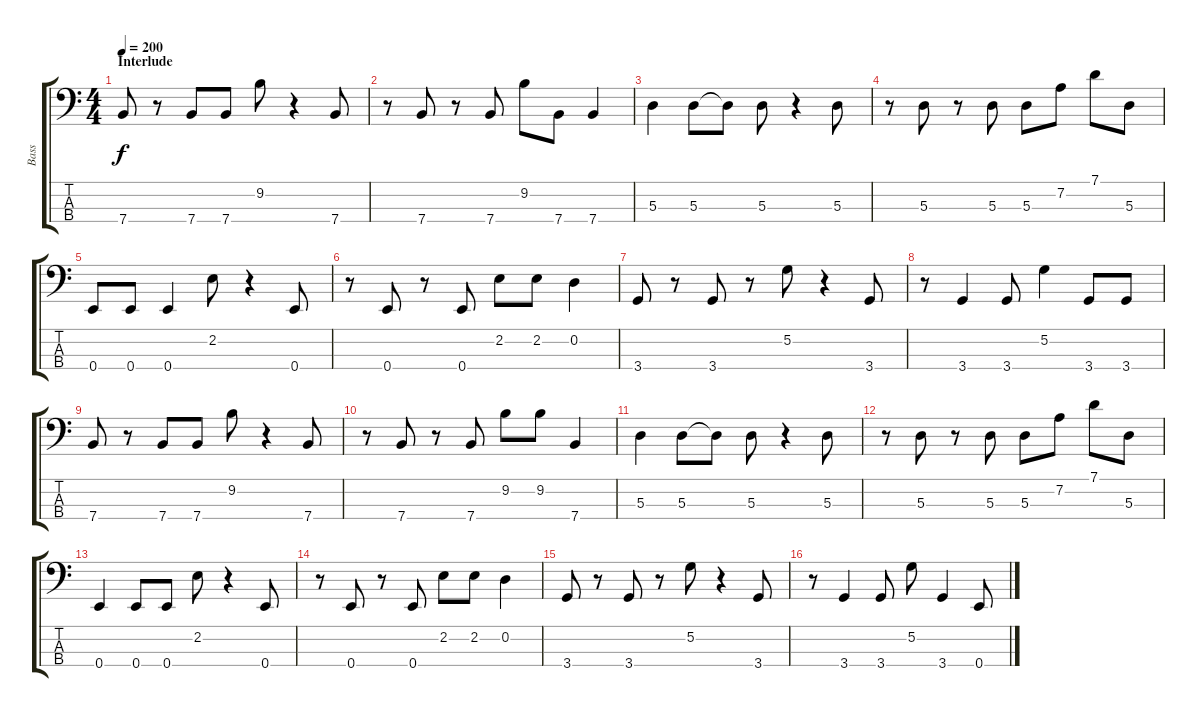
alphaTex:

\track ("Bass" "Bass") {instrument electricbassfinger}
\staff {score tabs}
\tuning (G2 D2 A1 E1) {hide}
\ts (4 4)
\section ("" "Interlude")
\tempo 200
\clef f4
\ks c
7.4.8{dy f instrument slapbass2} r.8 7.4.8{instrument electricbassfinger} 7.4.8 9.2.8{instrument slapbass1} r.4 7.4.8{instrument electricbassfinger} |
r.8 7.4.8 r.8 7.4.8 9.2.8{instrument slapbass1} 7.4.8{instrument electricbasspick} 7.4.4{instrument electricbassfinger} |
5.3.4{instrument electricbasspick} 5.3.8{instrument electricbassfinger} 5.3{t}.8 5.3.8 r.4 5.3.8 |
r.8 5.3.8 r.8 5.3.8 5.3.8 7.2.8{instrument slapbass2} 7.1.8{instrument slapbass1} 5.3.8{instrument electricbasspick} |
0.4.8{instrument electricbasspick} 0.4.8 0.4.4{instrument electricbassfinger} 2.2.8{instrument slapbass1} r.4 0.4.8{instrument electricbassfinger} |
r.8 0.4.8 r.8 0.4.8 2.2.8{instrument slapbass1} 2.2.8 0.2.4{instrument electricbassfinger} |
3.4.8 r.8 3.4.8 r.8 5.2.8{instrument slapbass1} r.4 3.4.8{instrument electricbassfinger} |
r.8 3.4.4 3.4.8 5.2.4{instrument slapbass1} 3.4.8{instrument electricbasspick} 3.4.8 |
7.4.8{instrument electricbassfinger} r.8 7.4.8 7.4.8 9.2.8{instrument slapbass1} r.4 7.4.8{instrument electricbasspick} |
r.8 7.4.8{instrument electricbassfinger} r.8 7.4.8 9.2.8{instrument slapbass1} 9.2.8 7.4.4{instrument electricbasspick} |
5.3.4{instrument electricbasspick} 5.3.8{instrument electricbassfinger} 5.3{t}.8 5.3.8 r.4 5.3.8 |
r.8 5.3.8 r.8 5.3.8 5.3.8 7.2.8{instrument slapbass2} 7.1.8{instrument slapbass1} 5.3.8{instrument electricbasspick} |
0.4.4{instrument electricbasspick} 0.4.8{instrument electricbassfinger} 0.4.8 2.2.8{instrument slapbass1} r.4 0.4.8{instrument electricbassfinger} |
r.8 0.4.8 r.8 0.4.8 2.2.8{instrument slapbass1} 2.2.8 0.2.4{instrument electricbassfinger} |
3.4.8 r.8 3.4.8 r.8 5.2.8{instrument slapbass1} r.4 3.4.8{instrument electricbassfinger} |
r.8 3.4.4 3.4.8 5.2.8{instrument slapbass1} 3.4.4{instrument electricbasspick} 0.4.8{instrument electricbassfinger}
